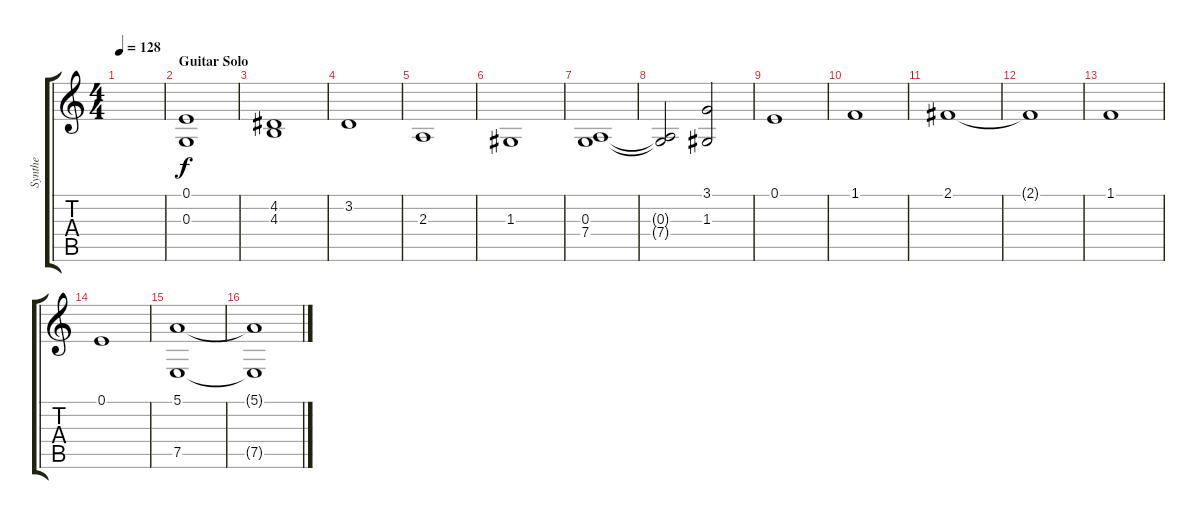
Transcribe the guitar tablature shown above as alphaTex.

\track ("Synthe" "Synthe") {instrument stringensemble2}
\staff {score tabs}
\tuning (E4 B3 G3 D3 A2 E2) {hide}
\ts (4 4)
\tempo 128
\clef g2
\ks c
|
\section ("" "Guitar Solo")
(0.1 0.3).1 |
(4.2 4.3).1 |
3.2.1 |
2.3.1 |
1.3.1 |
(0.3 7.4).1 |
(0.3{t} 7.4{t}).2 (3.1 1.3).2 |
0.1.1 |
1.1.1 |
2.1.1 |
2.1{t}.1 |
1.1.1 |
0.1.1 |
(5.1 7.5).1 |
(5.1{t} 7.5{t}).1
